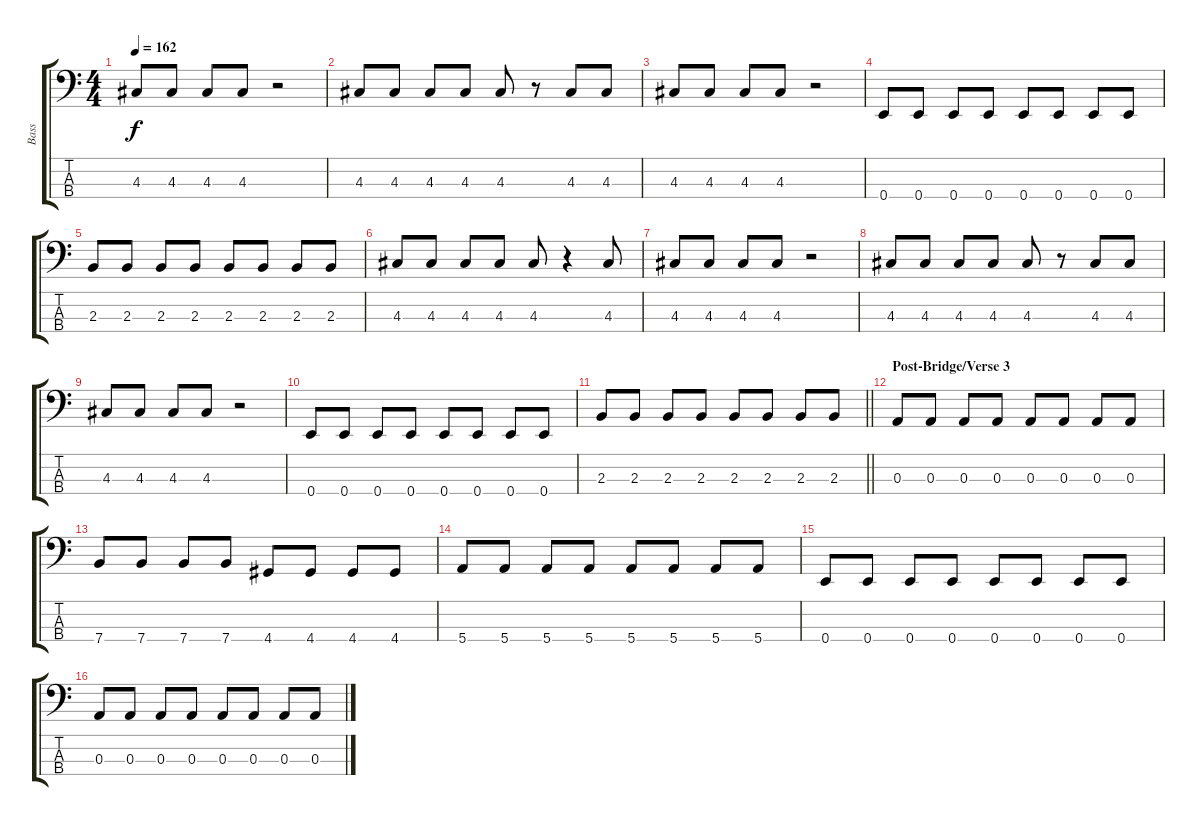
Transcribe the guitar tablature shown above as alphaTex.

\track ("Bass" "Bass") {instrument electricbassfinger}
\staff {score tabs}
\tuning (G2 D2 A1 E1) {hide}
\ts (4 4)
\tempo 162
\clef f4
\ks c
4.3.8{dy f} 4.3.8 4.3.8 4.3.8 r.2 |
4.3.8 4.3.8 4.3.8 4.3.8 4.3.8 r.8 4.3.8 4.3.8 |
4.3.8 4.3.8 4.3.8 4.3.8 r.2 |
0.4.8 0.4.8 0.4.8 0.4.8 0.4.8 0.4.8 0.4.8 0.4.8 |
2.3.8 2.3.8 2.3.8 2.3.8 2.3.8 2.3.8 2.3.8 2.3.8 |
4.3.8 4.3.8 4.3.8 4.3.8 4.3.8 r.4 4.3.8 |
4.3.8 4.3.8 4.3.8 4.3.8 r.2 |
4.3.8 4.3.8 4.3.8 4.3.8 4.3.8 r.8 4.3.8 4.3.8 |
4.3.8 4.3.8 4.3.8 4.3.8 r.2 |
0.4.8 0.4.8 0.4.8 0.4.8 0.4.8 0.4.8 0.4.8 0.4.8 |
\barLineRight lightlight
2.3.8 2.3.8 2.3.8 2.3.8 2.3.8 2.3.8 2.3.8 2.3.8 |
\section ("" "Post-Bridge/Verse 3")
0.3.8 0.3.8 0.3.8 0.3.8 0.3.8 0.3.8 0.3.8 0.3.8 |
7.4.8 7.4.8 7.4.8 7.4.8 4.4.8 4.4.8 4.4.8 4.4.8 |
5.4.8 5.4.8 5.4.8 5.4.8 5.4.8 5.4.8 5.4.8 5.4.8 |
0.4.8 0.4.8 0.4.8 0.4.8 0.4.8 0.4.8 0.4.8 0.4.8 |
0.3.8 0.3.8 0.3.8 0.3.8 0.3.8 0.3.8 0.3.8 0.3.8
